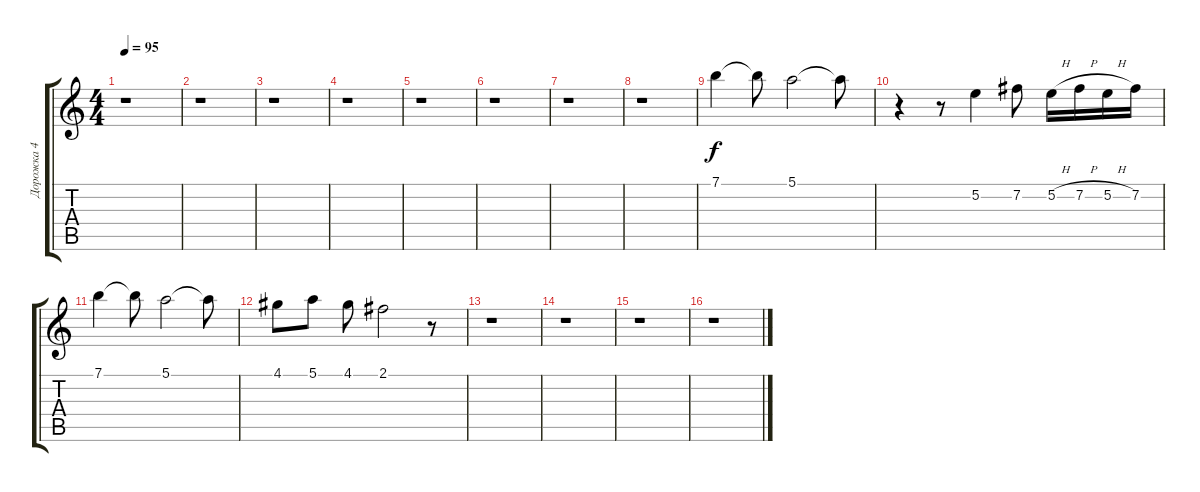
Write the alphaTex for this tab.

\track ("Дорожка 4" "Дорожка 4") {instrument overdrivenguitar}
\staff {score tabs}
\tuning (E4 B3 G3 D3 A2 E2) {hide}
\ts (4 4)
\tempo 95
\clef g2
\ks c
r.1{dy f} |
r.1 |
r.1 |
r.1 |
r.1 |
r.1 |
r.1 |
r.1 |
7.1.4 7.1{t}.8 5.1.2 5.1{t}.8 |
r.4 r.8 5.2.4 7.2.8 5.2{h}.16 7.2{h}.16 5.2{h}.16 7.2.16 |
7.1.4 7.1{t}.8 5.1.2 5.1{t}.8 |
4.1.8 5.1.8 4.1.8 2.1.2 r.8 |
r.1 |
r.1 |
r.1 |
r.1
